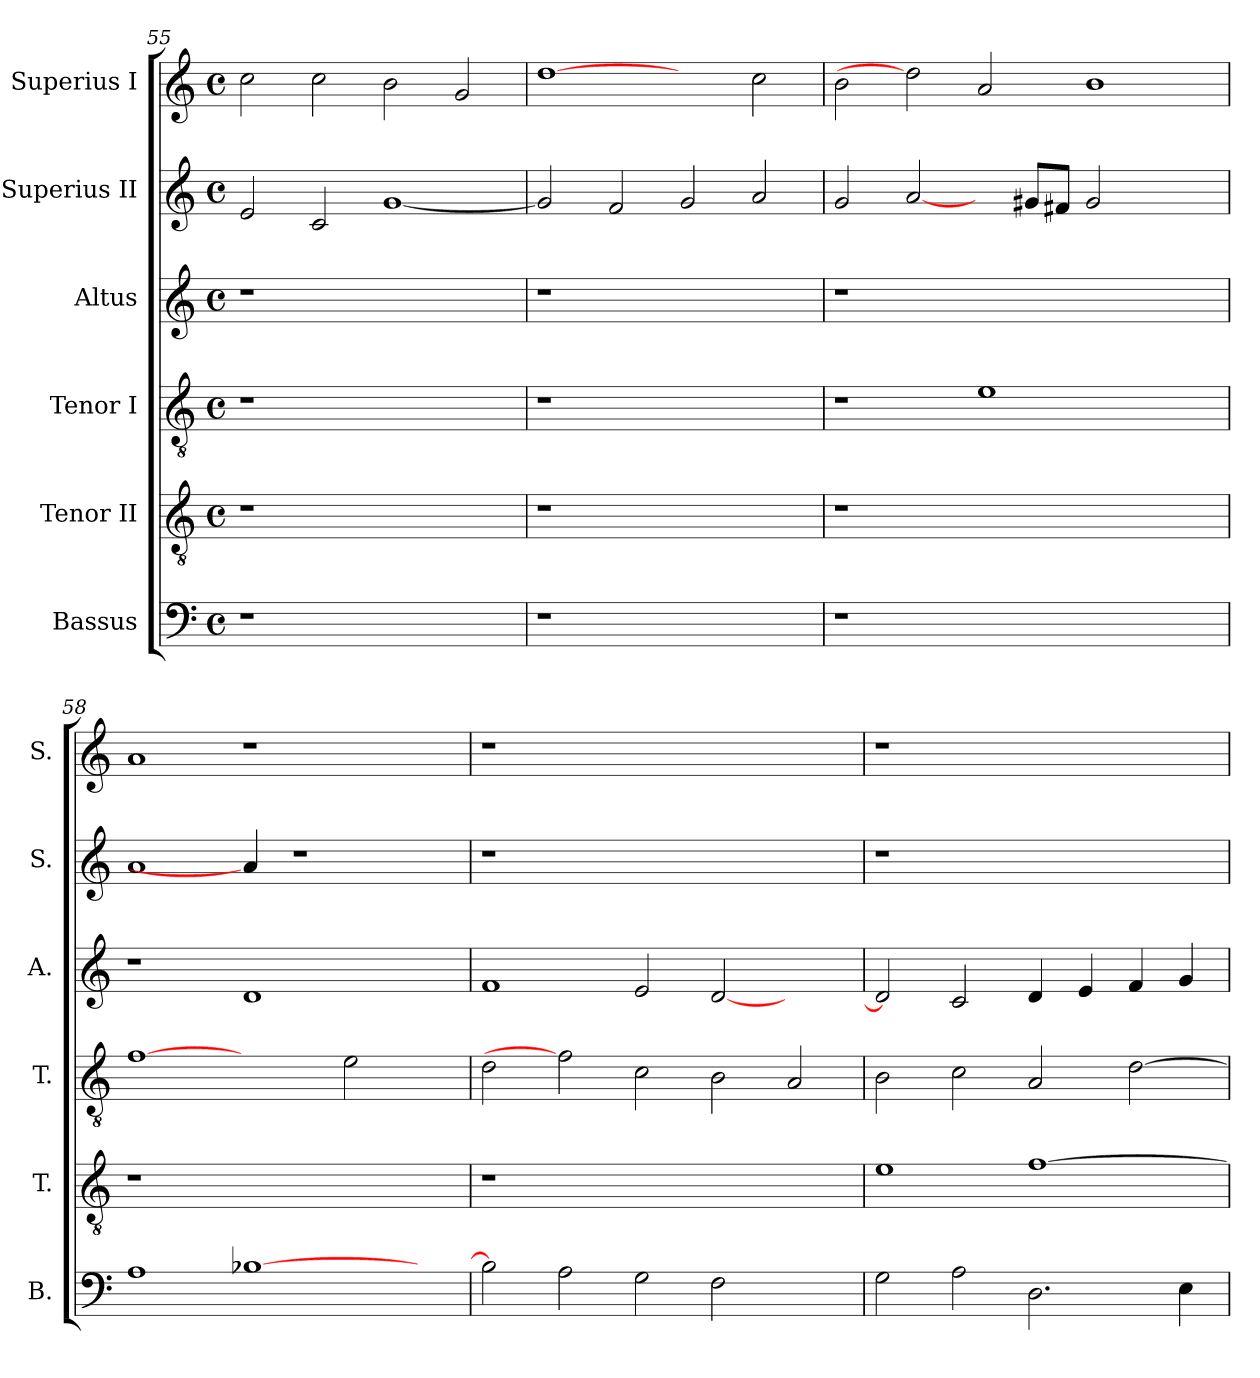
**kern	**kern	**kern	**kern	**kern	**kern
*part6	*part5	*part4	*part3	*part2	*part1
*staff6	*staff5	*staff4	*staff3	*staff2	*staff1
*I"Bassus	*I"Tenor II	*I"Tenor I	*I"Altus	*I"Superius II	*I"Superius I
*I'B.	*I'T.	*I'T.	*I'A.	*I'S.	*I'S.
*clefF4	*clefGv2	*clefGv2	*clefG2	*clefG2	*clefG2
*	*ITrd7c12	*ITrd7c12	*	*	*
*k[]	*k[]	*k[]	*k[]	*k[]	*k[]
*C:	*C:	*C:	*C:	*C:	*C:
*M4/4	*M4/4	*M4/4	*M4/4	*M4/4	*M4/4
*met(c)	*met(c)	*met(c)	*met(c)	*met(c)	*met(c)
=55	=55	=55	=55	=55	=55
!LO:N:vis=1	!LO:N:vis=1	!LO:N:vis=1	!LO:N:vis=1	!	!
1r	1r	1r	1r	2ei/	2cci\
.	.	.	.	2ci/	2cci\
1ryy	1ryy	1ryy	1ryy	[<1gi	2bi\
.	.	.	.	.	2gi/
=56	=56	=56	=56	=56	=56
!LO:N:vis=1	!LO:N:vis=1	!LO:N:vis=1	!LO:N:vis=1	!	!
1r	1r	1r	1r	2gi/]	[1ddi
.	.	.	.	2fi/	.
1ryy	1ryy	1ryy	1ryy	2gi/	2ryy
.	.	.	.	2ai/	2cci\
!!LO:PB:g=z
=57	=57	=57	=57	=57	=57
!LO:N:vis=1	!LO:N:vis=1	!	!LO:N:vis=1	!	!
1r	1r	1r	1r	2gi/	2bi\
.	.	.	.	[2ai/	2ddi]
1.ryy	1.ryy	1Ei	1.ryy	4ryy	2ai/
.	.	.	.	8g#Xi/L	.
.	.	.	.	8f#Xi/J	.
.	.	.	.	2g#i/	1bi
.	.	2ryy	.	2ryy	.
=58	=58	=58	=58	=58	=58
!	!LO:N:vis=1	!	!	!	!
1Ai	1r	[1Fi	1r	1ai	1ai
[>1B-Xi	1ryy	2ryy	1di	4ai/]	1r
.	.	.	.	1r	.
.	.	2Ei\	.	.	.
4ryy	4ryy	4ryy	4ryy	.	4ryy
=59	=59	=59	=59	=59	=59
!	!LO:N:vis=1	!	!	!LO:N:vis=1	!LO:N:vis=1
2B-i\]	1r	2Di\	1fi	1r	1r
2Ai\	.	2Fi]	.	.	.
2Gi\	1.ryy	2Ci\	2ei/	1.ryy	1.ryy
2Fi\	.	2BBi\	[<2di/	.	.
2ryy	.	2AAi/	2ryy	.	.
=60	=60	=60	=60	=60	=60
!	!	!	!	!LO:N:vis=1	!LO:N:vis=1
2Gi\	1Ei	2BBi\	2di/]	1r	1r
2Ai\	.	2Ci\	2ci/	.	.
2.Di\	[>1Fi	2AAi/	4di/	1ryy	1ryy
.	.	.	4ei/	.	.
.	.	[>2Di\	4fi/	.	.
4Ei\	.	.	4gi/	.	.
=	=	=	=	=	=
*-	*-	*-	*-	*-	*-
